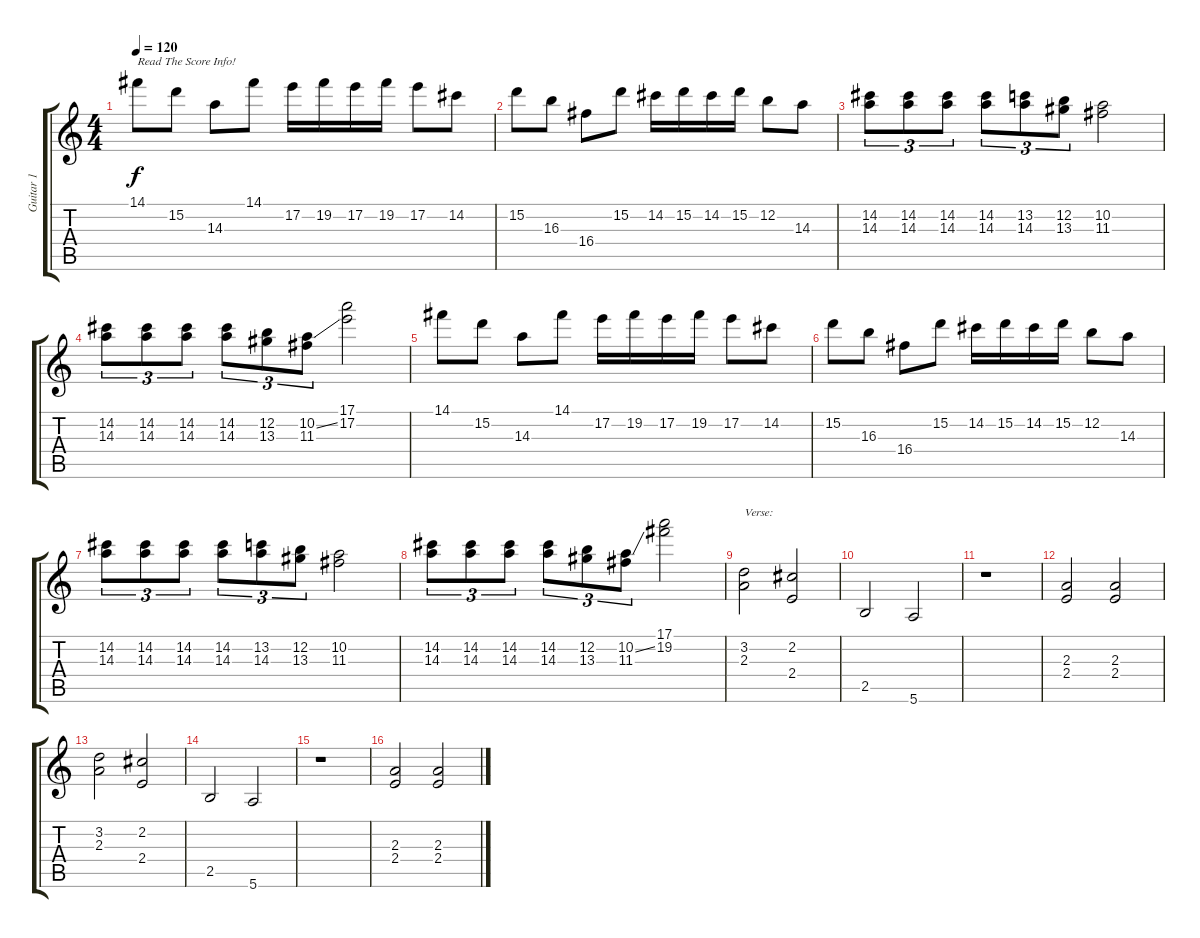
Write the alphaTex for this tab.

\track ("Guitar 1" "Guitar 1") {instrument distortionguitar}
\staff {score tabs}
\tuning (E4 B3 G3 D3 A2 E2) {hide}
\ts (4 4)
\tempo 120
\clef g2
\ks c
14.1.8{txt "Read The Score Info!" dy f instrument distortionguitar} 15.2.8 14.3.8 14.1.8 17.2.16 19.2.16 17.2.16 19.2.16 17.2.8 14.2.8 |
15.2.8 16.3.8 16.4.8 15.2.8 14.2.16 15.2.16 14.2.16 15.2.16 12.2.8 14.3.8 |
(14.2 14.3).8{tu (3 2)} (14.2 14.3).8{tu (3 2)} (14.2 14.3).8{tu (3 2)} (14.2 14.3).8{tu (3 2)} (13.2 14.3).8{tu (3 2)} (12.2 13.3).8{tu (3 2)} (10.2 11.3).2 |
(14.2 14.3).8{tu (3 2)} (14.2 14.3).8{tu (3 2)} (14.2 14.3).8{tu (3 2)} (14.2 14.3).8{tu (3 2)} (12.2 13.3).8{tu (3 2)} (10.2{ss} 11.3).8{tu (3 2)} (17.1 17.2).2 |
14.1.8 15.2.8 14.3.8 14.1.8 17.2.16 19.2.16 17.2.16 19.2.16 17.2.8 14.2.8 |
15.2.8 16.3.8 16.4.8 15.2.8 14.2.16 15.2.16 14.2.16 15.2.16 12.2.8 14.3.8 |
(14.2 14.3).8{tu (3 2)} (14.2 14.3).8{tu (3 2)} (14.2 14.3).8{tu (3 2)} (14.2 14.3).8{tu (3 2)} (13.2 14.3).8{tu (3 2)} (12.2 13.3).8{tu (3 2)} (10.2 11.3).2 |
(14.2 14.3).8{tu (3 2)} (14.2 14.3).8{tu (3 2)} (14.2 14.3).8{tu (3 2)} (14.2 14.3).8{tu (3 2)} (12.2 13.3).8{tu (3 2)} (10.2{ss} 11.3).8{tu (3 2)} (17.1 19.2).2 |
(3.2 2.3).2{txt "Verse:"} (2.2 2.4).2 |
2.5.2 5.6.2 |
r.1 |
(2.3 2.4).2 (2.3 2.4).2 |
(3.2 2.3).2 (2.2 2.4).2 |
2.5.2 5.6.2 |
r.1 |
(2.3 2.4).2 (2.3 2.4).2
